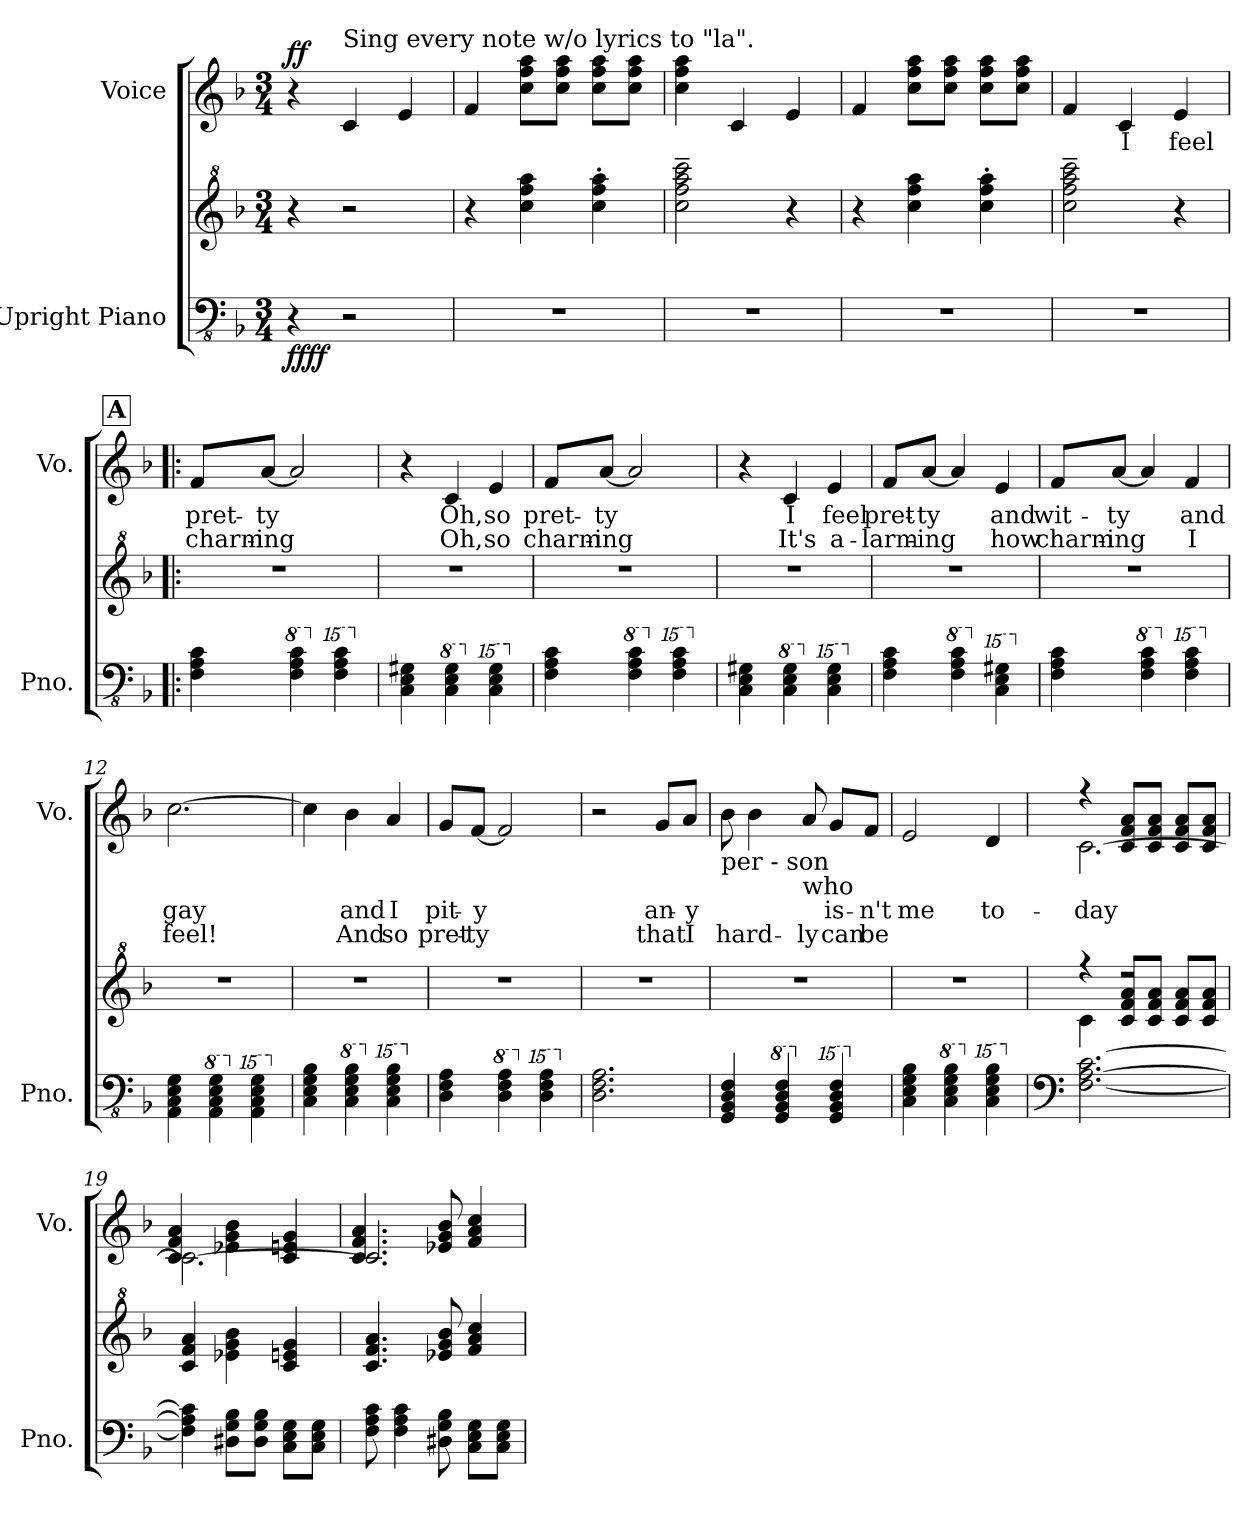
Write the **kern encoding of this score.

**kern	**kern	**dynam	**kern	**text	**text	**dynam
*part2	*part2	*part2	*part1	*part1	*part1	*part1
*staff3	*staff2	*staff2/3	*staff1	*staff1	*staff1	*staff1
*I"Upright Piano	*	*	*I"Voice	*	*	*
*I'Pno.	*	*	*I'Vo.	*	*	*
*clefFv4	*clefG^2	*	*clefG2	*	*	*
*k[b-]	*k[b-]	*	*k[b-]	*	*	*
*M3/4	*M3/4	*	*M3/4	*	*	*
*MM200	*MM200	*	*MM200	*	*	*
=1	=1	=1	=1	=1	=1	=1
!	!	!LO:DY:b=2	!	!	!	!
!	!	!LO:DY:n=1:b	!	!	!	!LO:DY:b
4r	4r	ff ff	4r	.	.	ff
!	!	!	!LO:TX:a:t=Sing every note w/o lyrics to "la".	!	!	!
2r	2r	.	4c/	.	.	.
.	.	.	4e/	.	.	.
=2	=2	=2	=2	=2	=2	=2
2.r	4r	.	4f/	.	.	.
.	4ccc\ 4fff\ 4aaa\	.	8cc\ 8ff\ 8aa\L	.	.	.
.	.	.	8cc\ 8ff\ 8aa\J	.	.	.
.	4ccc\' 4fff\' 4aaa\'	.	8cc\ 8ff\ 8aa\L	.	.	.
.	.	.	8cc\ 8ff\ 8aa\J	.	.	.
=3	=3	=3	=3	=3	=3	=3
2.r	2ccc\~ 2fff\~ 2aaa\~ 2cccc\~	.	4cc\ 4ff\ 4aa\	.	.	.
.	.	.	4c/	.	.	.
.	4r	.	4e/	.	.	.
=4	=4	=4	=4	=4	=4	=4
2.r	4r	.	4f/	.	.	.
.	4ccc\ 4fff\ 4aaa\	.	8cc\ 8ff\ 8aa\L	.	.	.
.	.	.	8cc\ 8ff\ 8aa\J	.	.	.
.	4ccc\' 4fff\' 4aaa\'	.	8cc\ 8ff\ 8aa\L	.	.	.
.	.	.	8cc\ 8ff\ 8aa\J	.	.	.
=5	=5	=5	=5	=5	=5	=5
2.r	2ccc\~ 2fff\~ 2aaa\~ 2cccc\~	.	4f/	.	.	.
!	!	!	!	!LO:LY:b	!	!
.	.	.	4c/	I	.	.
!	!	!	!	!LO:LY:b	!	!
.	4r	.	4e/	feel	.	.
!!LO:LB:g=z
!!LO:REH:place=s1:a:B:fs=14:t=A
=6!|:	=6!|:	=6!|:	=6!|:	=6!|:	=6!|:	=6!|:
!	!	!	!	!LO:LY:b	!LO:LY:b	!
4FF\ 4AA\ 4C\	2.r	.	8f/L	pret-	charm-	.
!	!	!	!	!LO:LY:b	!LO:LY:b	!
.	.	.	[8a/J	-ty	-ing	.
*8va	*	*	*	*	*	*
4F\ 4A\ 4c\	.	.	2a/]	.	.	.
*X8va	*	*	*	*	*	*
*15ma	*	*	*	*	*	*
4f\ 4a\ 4cc\	.	.	.	.	.	.
=7	=7	=7	=7	=7	=7	=7
*X15ma	*	*	*	*	*	*
4CC\ 4EE\ 4GG#X\	2.r	.	4r	.	.	.
*8va	*	*	*	*	*	*
!	!	!	!	!LO:LY:b	!LO:LY:b	!
4C\ 4E\ 4G#\	.	.	4c/	Oh,	Oh,	.
*X8va	*	*	*	*	*	*
*15ma	*	*	*	*	*	*
!	!	!	!	!LO:LY:b	!LO:LY:b	!
4c\ 4e\ 4g#\	.	.	4e/	so	so	.
=8	=8	=8	=8	=8	=8	=8
*X15ma	*	*	*	*	*	*
!	!	!	!	!LO:LY:b	!LO:LY:b	!
4FF\ 4AA\ 4C\	2.r	.	8f/L	pret-	charm-	.
!	!	!	!	!LO:LY:b	!LO:LY:b	!
.	.	.	[8a/J	-ty	-ing	.
*8va	*	*	*	*	*	*
4F\ 4A\ 4c\	.	.	2a/]	.	.	.
*X8va	*	*	*	*	*	*
*15ma	*	*	*	*	*	*
4f\ 4a\ 4cc\	.	.	.	.	.	.
=9	=9	=9	=9	=9	=9	=9
*X15ma	*	*	*	*	*	*
4CC\ 4EE\ 4GG#X\	2.r	.	4r	.	.	.
*8va	*	*	*	*	*	*
!	!	!	!	!LO:LY:b	!LO:LY:b	!
4C\ 4E\ 4G#\	.	.	4c/	I	It's	.
*X8va	*	*	*	*	*	*
*15ma	*	*	*	*	*	*
!	!	!	!	!LO:LY:b	!LO:LY:b	!
4c\ 4e\ 4g#\	.	.	4e/	feel	a-	.
=10	=10	=10	=10	=10	=10	=10
*X15ma	*	*	*	*	*	*
!	!	!	!	!LO:LY:b	!LO:LY:b	!
4FF\ 4AA\ 4C\	2.r	.	8f/L	pret-	-larm-	.
!	!	!	!	!LO:LY:b	!LO:LY:b	!
.	.	.	[8a/J	-ty	-ing	.
*8va	*	*	*	*	*	*
4F\ 4A\ 4c\	.	.	4a/]	.	.	.
*X8va	*	*	*	*	*	*
*15ma	*	*	*	*	*	*
!	!	!	!	!LO:LY:b	!LO:LY:b	!
4c\ 4e\ 4g#X\	.	.	4e/	and	how	.
!!LO:LB:g=z
=11	=11	=11	=11	=11	=11	=11
*X15ma	*	*	*	*	*	*
!	!	!	!	!LO:LY:b	!LO:LY:b	!
4FF\ 4AA\ 4C\	2.r	.	8f/L	wit-	charm-	.
!	!	!	!	!LO:LY:b	!LO:LY:b	!
.	.	.	[8a/J	-ty	-ing	.
*8va	*	*	*	*	*	*
4F\ 4A\ 4c\	.	.	4a/]	.	.	.
*X8va	*	*	*	*	*	*
*15ma	*	*	*	*	*	*
!	!	!	!	!LO:LY:b	!LO:LY:b	!
4f\ 4a\ 4cc\	.	.	4f/	and	I	.
=12	=12	=12	=12	=12	=12	=12
*X15ma	*	*	*	*	*	*
!	!	!	!	!LO:LY:b	!LO:LY:b	!
4AAA\ 4CC\ 4EE\ 4GG\	2.r	.	[2.cc\	gay	feel!	.
*8va	*	*	*	*	*	*
4AA\ 4C\ 4E\ 4G\	.	.	.	.	.	.
*X8va	*	*	*	*	*	*
*15ma	*	*	*	*	*	*
4A\ 4c\ 4e\ 4g\	.	.	.	.	.	.
=13	=13	=13	=13	=13	=13	=13
*X15ma	*	*	*	*	*	*
4CC\ 4EE\ 4GG\ 4BB-\	2.r	.	4cc\]	.	.	.
*8va	*	*	*	*	*	*
!	!	!	!	!LO:LY:b	!LO:LY:b	!
4C\ 4E\ 4G\ 4B-\	.	.	4b-\	and	And	.
*X8va	*	*	*	*	*	*
*15ma	*	*	*	*	*	*
!	!	!	!	!LO:LY:b	!LO:LY:b	!
4c\ 4e\ 4g\ 4b-\	.	.	4a/	I	so	.
=14	=14	=14	=14	=14	=14	=14
*X15ma	*	*	*	*	*	*
!	!	!	!	!LO:LY:b	!LO:LY:b	!
4DD\ 4FF\ 4AA\	2.r	.	8g/L	pit-	pret-	.
!	!	!	!	!LO:LY:b	!LO:LY:b	!
.	.	.	[8f/J	-y	-ty	.
*8va	*	*	*	*	*	*
4D\ 4F\ 4A\	.	.	2f/]	.	.	.
*X8va	*	*	*	*	*	*
*15ma	*	*	*	*	*	*
4d\ 4f\ 4a\	.	.	.	.	.	.
=15	=15	=15	=15	=15	=15	=15
*X15ma	*	*	*	*	*	*
2.DD\ 2.FF\ 2.AA\	2.r	.	2r	.	.	.
!	!	!	!	!LO:LY:b	!LO:LY:b	!
.	.	.	8g/L	an-	that	.
!	!	!	!	!LO:LY:b	!LO:LY:b	!
.	.	.	8a/J	-y	I	.
=16	=16	=16	=16	=16	=16	=16
!	!	!	!LO:TX:b:t=per - son	!	!	!
!	!	!	!	!	!LO:LY:b	!
4GGG/ 4BBB-/ 4DD/ 4FF/	2.r	.	8b-\	.	hard-	.
.	.	.	4b-\	.	.	.
*8va	*	*	*	*	*	*
4GG/ 4BB-/ 4D/ 4F/	.	.	.	.	.	.
!	!	!	!LO:TX:b:t=who	!	!	!
!	!	!	!	!	!LO:LY:b	!
.	.	.	8a/	.	-ly	.
*X8va	*	*	*	*	*	*
*15ma	*	*	*	*	*	*
!	!	!	!	!LO:LY:b	!LO:LY:b	!
4G/ 4B-/ 4d/ 4f/	.	.	8g/L	is-	can	.
!	!	!	!	!LO:LY:b	!LO:LY:b	!
.	.	.	8f/J	-n't	be	.
!!LO:PB:g=z
=17	=17	=17	=17	=17	=17	=17
*X15ma	*	*	*	*	*	*
!	!	!	!	!LO:LY:b	!	!
4CC\ 4EE\ 4GG\ 4BB-\	2.r	.	2e/	me	.	.
*8va	*	*	*	*	*	*
4C\ 4E\ 4G\ 4B-\	.	.	.	.	.	.
*X8va	*	*	*	*	*	*
*15ma	*	*	*	*	*	*
!	!	!	!	!LO:LY:b	!	!
4c\ 4e\ 4g\ 4b-\	.	.	4d/	to-	.	.
=18	=18	=18	=18	=18	=18	=18
*clefF4	*	*	*	*	*	*
*X15ma	*	*	*	*	*	*
*	*^	*	*	*	*	*
*	*	*^	*	*	*	*	*
!	!	!	!	!	!LO:TX:a:t=The tied "day" is to be sung by the A2s.	!	!	!
!	!	!	!	!	!	!LO:LY:b	!	!
*	*	*	*	*	*^	*	*	*
*	*	*	*	*	*	*^	*	*	*
[2.F\ [2.A\ [2.c\	4cc\	4rfff	4ryy	.	[2.c\	4rff	4ryy	-day	.	.
.	2r	2ryy	8cc/ 8ff/ 8aa/L	.	.	2ryy	8c/ 8f/ 8a/L	.	.	.
.	.	.	8cc/ 8ff/ 8aa/J	.	.	.	8c/ 8f/ 8a/J	.	.	.
.	.	.	8cc/ 8ff/ 8aa/L	.	.	.	8c/ 8f/ 8a/L	.	.	.
.	.	.	8cc/ 8ff/ 8aa/J	.	.	.	8c/ 8f/ 8a/J	.	.	.
*	*	*v	*v	*	*	*	*	*	*	*
*	*	*	*	*	*v	*v	*	*	*
=19	=19	=19	=19	=19	=19	=19	=19	=19
4F\] 4A\] 4c\]	2.ryy	4cc/ 4ff/ 4aa/	.	2.c\_	4c/ 4f/ 4a/	.	.	.
8D#X\ 8G\ 8B-\L	.	4ee-X\ 4gg\ 4bb-\	.	.	4e-X\ 4g\ 4b-\	.	.	.
8D#\ 8G\ 8B-\J	.	.	.	.	.	.	.	.
8C\ 8E\ 8G\L	.	4cc/ 4een/ 4gg/	.	.	4c/ 4en/ 4g/	.	.	.
8C\ 8E\ 8G\J	.	.	.	.	.	.	.	.
=20	=20	=20	=20	=20	=20	=20	=20	=20
8F\ 8A\ 8c\	2.ryy	4.cc/ 4.ff/ 4.aa/	.	2.c/]	4.c/ 4.f/ 4.a/	.	.	.
4F\ 4A\ 4c\	.	.	.	.	.	.	.	.
8D#X\ 8G\ 8B-\	.	8ee-X/ 8gg/ 8bb-/	.	.	8e-X/ 8g/ 8b-/	.	.	.
8C\ 8E\ 8G\L	.	4ff/ 4aa/ 4ccc/	.	.	4f/ 4a/ 4cc/	.	.	.
8C\ 8E\ 8G\J	.	.	.	.	.	.	.	.
*	*v	*v	*	*	*	*	*	*
*	*	*	*v	*v	*	*	*
=	=	=	=	=	=	=
*-	*-	*-	*-	*-	*-	*-
